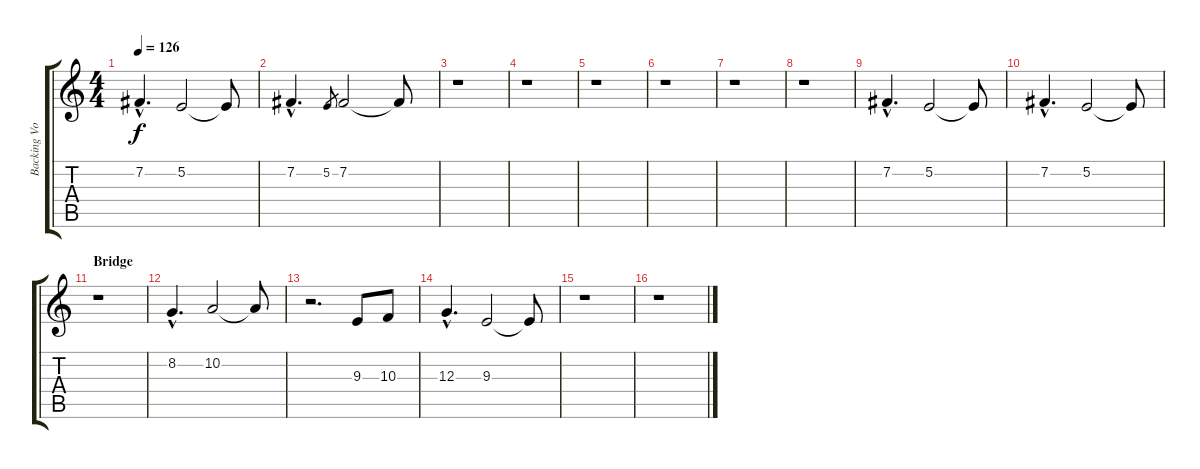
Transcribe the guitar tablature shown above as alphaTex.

\track ("Backing Vocal" "Backing Vo") {instrument sopranosax}
\staff {score tabs}
\tuning (E4 B3 G3 D3 A2 E2) {hide}
\ts (4 4)
\tempo 126
\clef g2
\ks c
7.2{hac}.4{d dy f} 5.2.2 5.2{t}.8 |
7.2{hac}.4{d} 5.2.8{gr} 7.2.2 7.2{t}.8 |
r.1 |
r.1 |
r.1 |
r.1 |
r.1 |
r.1 |
7.2{hac}.4{d} 5.2.2 5.2{t}.8 |
7.2{hac}.4{d} 5.2.2 5.2{t}.8 |
\section ("" "Bridge")
r.1 |
8.2{hac}.4{d} 10.2.2 10.2{t}.8 |
r.2{d} 9.3.8 10.3.8 |
12.3{hac}.4{d} 9.3.2 9.3{t}.8 |
r.1 |
r.1
